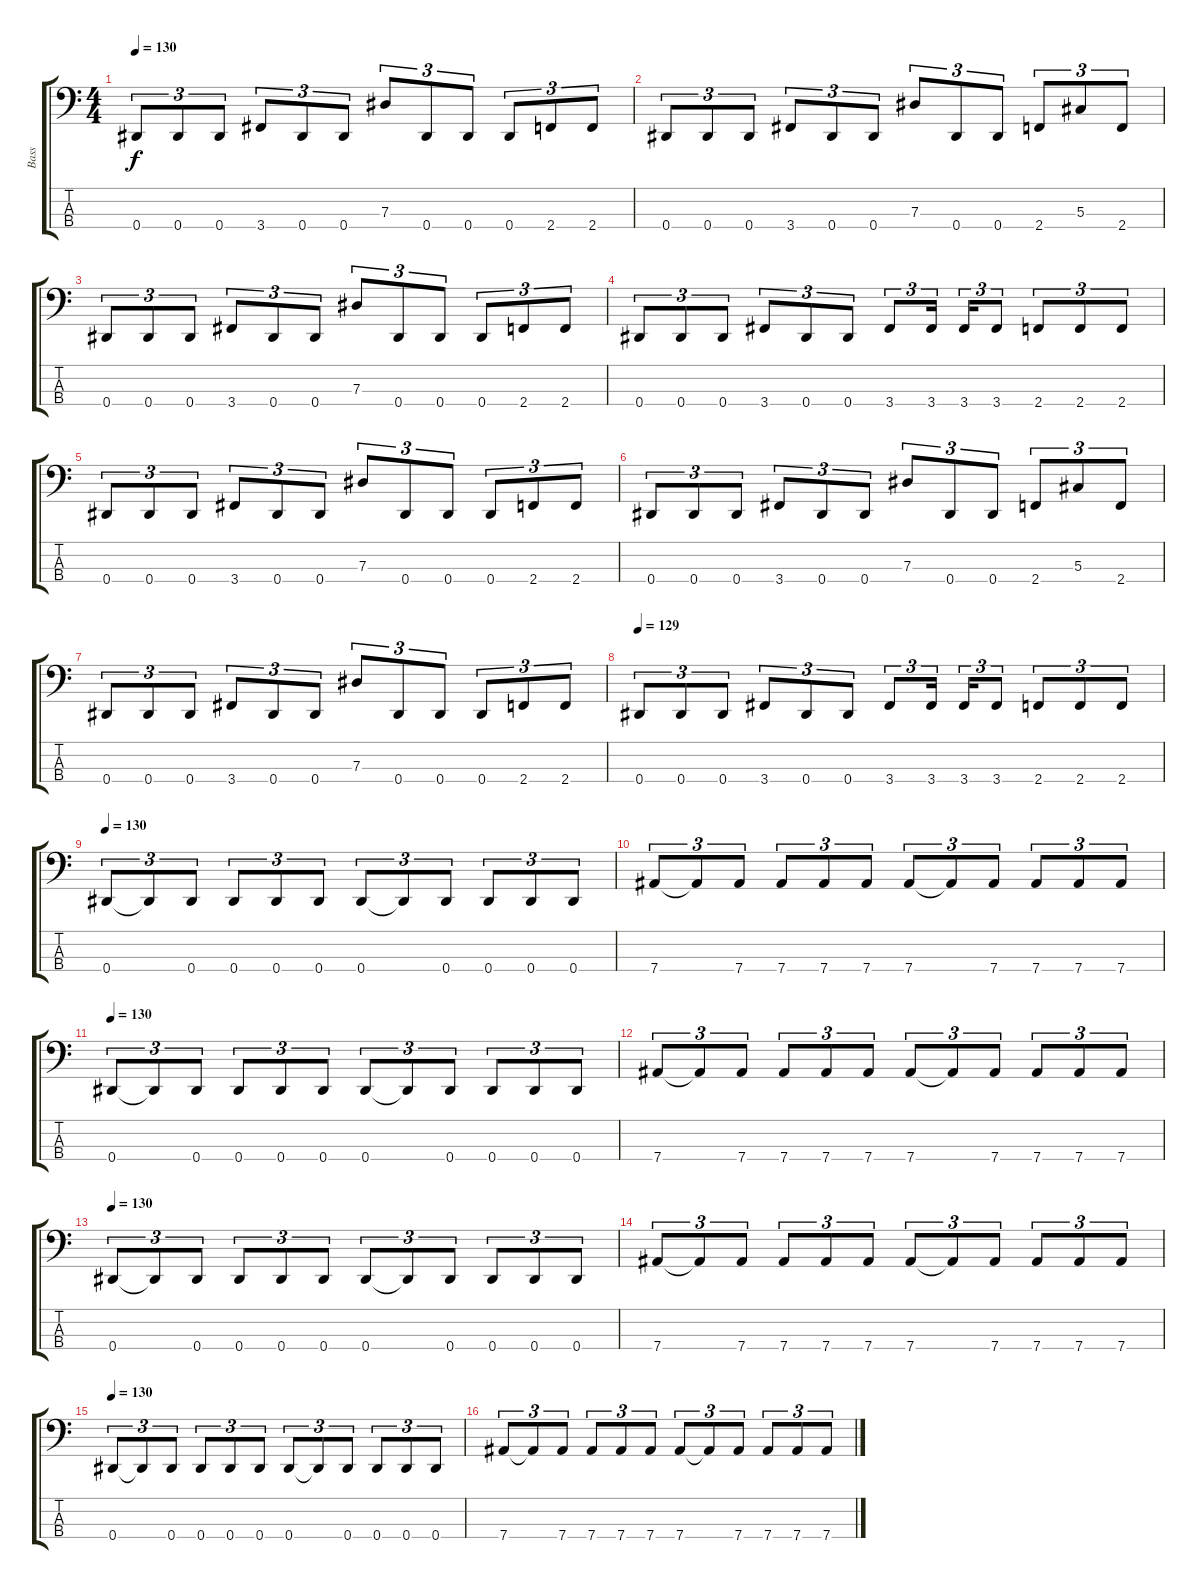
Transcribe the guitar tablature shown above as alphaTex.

\track ("Bass" "Bass") {instrument electricbassfinger}
\staff {score tabs}
\tuning (Gb2 Db2 Ab1 Eb1) {hide}
\ts (4 4)
\tempo 130
\clef f4
\ks c
0.4.8{tu (3 2) dy f} 0.4.8{tu (3 2)} 0.4.8{tu (3 2)} 3.4.8{tu (3 2)} 0.4.8{tu (3 2)} 0.4.8{tu (3 2)} 7.3.8{tu (3 2)} 0.4.8{tu (3 2)} 0.4.8{tu (3 2)} 0.4.8{tu (3 2)} 2.4.8{tu (3 2)} 2.4.8{tu (3 2)} |
0.4.8{tu (3 2)} 0.4.8{tu (3 2)} 0.4.8{tu (3 2)} 3.4.8{tu (3 2)} 0.4.8{tu (3 2)} 0.4.8{tu (3 2)} 7.3.8{tu (3 2)} 0.4.8{tu (3 2)} 0.4.8{tu (3 2)} 2.4.8{tu (3 2)} 5.3.8{tu (3 2)} 2.4.8{tu (3 2)} |
0.4.8{tu (3 2)} 0.4.8{tu (3 2)} 0.4.8{tu (3 2)} 3.4.8{tu (3 2)} 0.4.8{tu (3 2)} 0.4.8{tu (3 2)} 7.3.8{tu (3 2)} 0.4.8{tu (3 2)} 0.4.8{tu (3 2)} 0.4.8{tu (3 2)} 2.4.8{tu (3 2)} 2.4.8{tu (3 2)} |
0.4.8{tu (3 2)} 0.4.8{tu (3 2)} 0.4.8{tu (3 2)} 3.4.8{tu (3 2)} 0.4.8{tu (3 2)} 0.4.8{tu (3 2)} 3.4.8{tu (3 2)} 3.4.16{tu (3 2)} 3.4.16{tu (3 2)} 3.4.8{tu (3 2)} 2.4.8{tu (3 2)} 2.4.8{tu (3 2)} 2.4.8{tu (3 2)} |
0.4.8{tu (3 2)} 0.4.8{tu (3 2)} 0.4.8{tu (3 2)} 3.4.8{tu (3 2)} 0.4.8{tu (3 2)} 0.4.8{tu (3 2)} 7.3.8{tu (3 2)} 0.4.8{tu (3 2)} 0.4.8{tu (3 2)} 0.4.8{tu (3 2)} 2.4.8{tu (3 2)} 2.4.8{tu (3 2)} |
0.4.8{tu (3 2)} 0.4.8{tu (3 2)} 0.4.8{tu (3 2)} 3.4.8{tu (3 2)} 0.4.8{tu (3 2)} 0.4.8{tu (3 2)} 7.3.8{tu (3 2)} 0.4.8{tu (3 2)} 0.4.8{tu (3 2)} 2.4.8{tu (3 2)} 5.3.8{tu (3 2)} 2.4.8{tu (3 2)} |
0.4.8{tu (3 2)} 0.4.8{tu (3 2)} 0.4.8{tu (3 2)} 3.4.8{tu (3 2)} 0.4.8{tu (3 2)} 0.4.8{tu (3 2)} 7.3.8{tu (3 2)} 0.4.8{tu (3 2)} 0.4.8{tu (3 2)} 0.4.8{tu (3 2)} 2.4.8{tu (3 2)} 2.4.8{tu (3 2)} |
\tempo 129
0.4.8{tu (3 2)} 0.4.8{tu (3 2)} 0.4.8{tu (3 2)} 3.4.8{tu (3 2)} 0.4.8{tu (3 2)} 0.4.8{tu (3 2)} 3.4.8{tu (3 2)} 3.4.16{tu (3 2)} 3.4.16{tu (3 2)} 3.4.8{tu (3 2)} 2.4.8{tu (3 2)} 2.4.8{tu (3 2)} 2.4.8{tu (3 2)} |
\tempo 130
0.4.8{tu (3 2)} 0.4{t}.8{tu (3 2)} 0.4.8{tu (3 2)} 0.4.8{tu (3 2)} 0.4.8{tu (3 2)} 0.4.8{tu (3 2)} 0.4.8{tu (3 2)} 0.4{t}.8{tu (3 2)} 0.4.8{tu (3 2)} 0.4.8{tu (3 2)} 0.4.8{tu (3 2)} 0.4.8{tu (3 2)} |
7.4.8{tu (3 2)} 7.4{t}.8{tu (3 2)} 7.4.8{tu (3 2)} 7.4.8{tu (3 2)} 7.4.8{tu (3 2)} 7.4.8{tu (3 2)} 7.4.8{tu (3 2)} 7.4{t}.8{tu (3 2)} 7.4.8{tu (3 2)} 7.4.8{tu (3 2)} 7.4.8{tu (3 2)} 7.4.8{tu (3 2)} |
\tempo 130
0.4.8{tu (3 2)} 0.4{t}.8{tu (3 2)} 0.4.8{tu (3 2)} 0.4.8{tu (3 2)} 0.4.8{tu (3 2)} 0.4.8{tu (3 2)} 0.4.8{tu (3 2)} 0.4{t}.8{tu (3 2)} 0.4.8{tu (3 2)} 0.4.8{tu (3 2)} 0.4.8{tu (3 2)} 0.4.8{tu (3 2)} |
7.4.8{tu (3 2)} 7.4{t}.8{tu (3 2)} 7.4.8{tu (3 2)} 7.4.8{tu (3 2)} 7.4.8{tu (3 2)} 7.4.8{tu (3 2)} 7.4.8{tu (3 2)} 7.4{t}.8{tu (3 2)} 7.4.8{tu (3 2)} 7.4.8{tu (3 2)} 7.4.8{tu (3 2)} 7.4.8{tu (3 2)} |
\tempo 130
0.4.8{tu (3 2)} 0.4{t}.8{tu (3 2)} 0.4.8{tu (3 2)} 0.4.8{tu (3 2)} 0.4.8{tu (3 2)} 0.4.8{tu (3 2)} 0.4.8{tu (3 2)} 0.4{t}.8{tu (3 2)} 0.4.8{tu (3 2)} 0.4.8{tu (3 2)} 0.4.8{tu (3 2)} 0.4.8{tu (3 2)} |
7.4.8{tu (3 2)} 7.4{t}.8{tu (3 2)} 7.4.8{tu (3 2)} 7.4.8{tu (3 2)} 7.4.8{tu (3 2)} 7.4.8{tu (3 2)} 7.4.8{tu (3 2)} 7.4{t}.8{tu (3 2)} 7.4.8{tu (3 2)} 7.4.8{tu (3 2)} 7.4.8{tu (3 2)} 7.4.8{tu (3 2)} |
\tempo 130
0.4.8{tu (3 2)} 0.4{t}.8{tu (3 2)} 0.4.8{tu (3 2)} 0.4.8{tu (3 2)} 0.4.8{tu (3 2)} 0.4.8{tu (3 2)} 0.4.8{tu (3 2)} 0.4{t}.8{tu (3 2)} 0.4.8{tu (3 2)} 0.4.8{tu (3 2)} 0.4.8{tu (3 2)} 0.4.8{tu (3 2)} |
7.4.8{tu (3 2)} 7.4{t}.8{tu (3 2)} 7.4.8{tu (3 2)} 7.4.8{tu (3 2)} 7.4.8{tu (3 2)} 7.4.8{tu (3 2)} 7.4.8{tu (3 2)} 7.4{t}.8{tu (3 2)} 7.4.8{tu (3 2)} 7.4.8{tu (3 2)} 7.4.8{tu (3 2)} 7.4.8{tu (3 2)}
